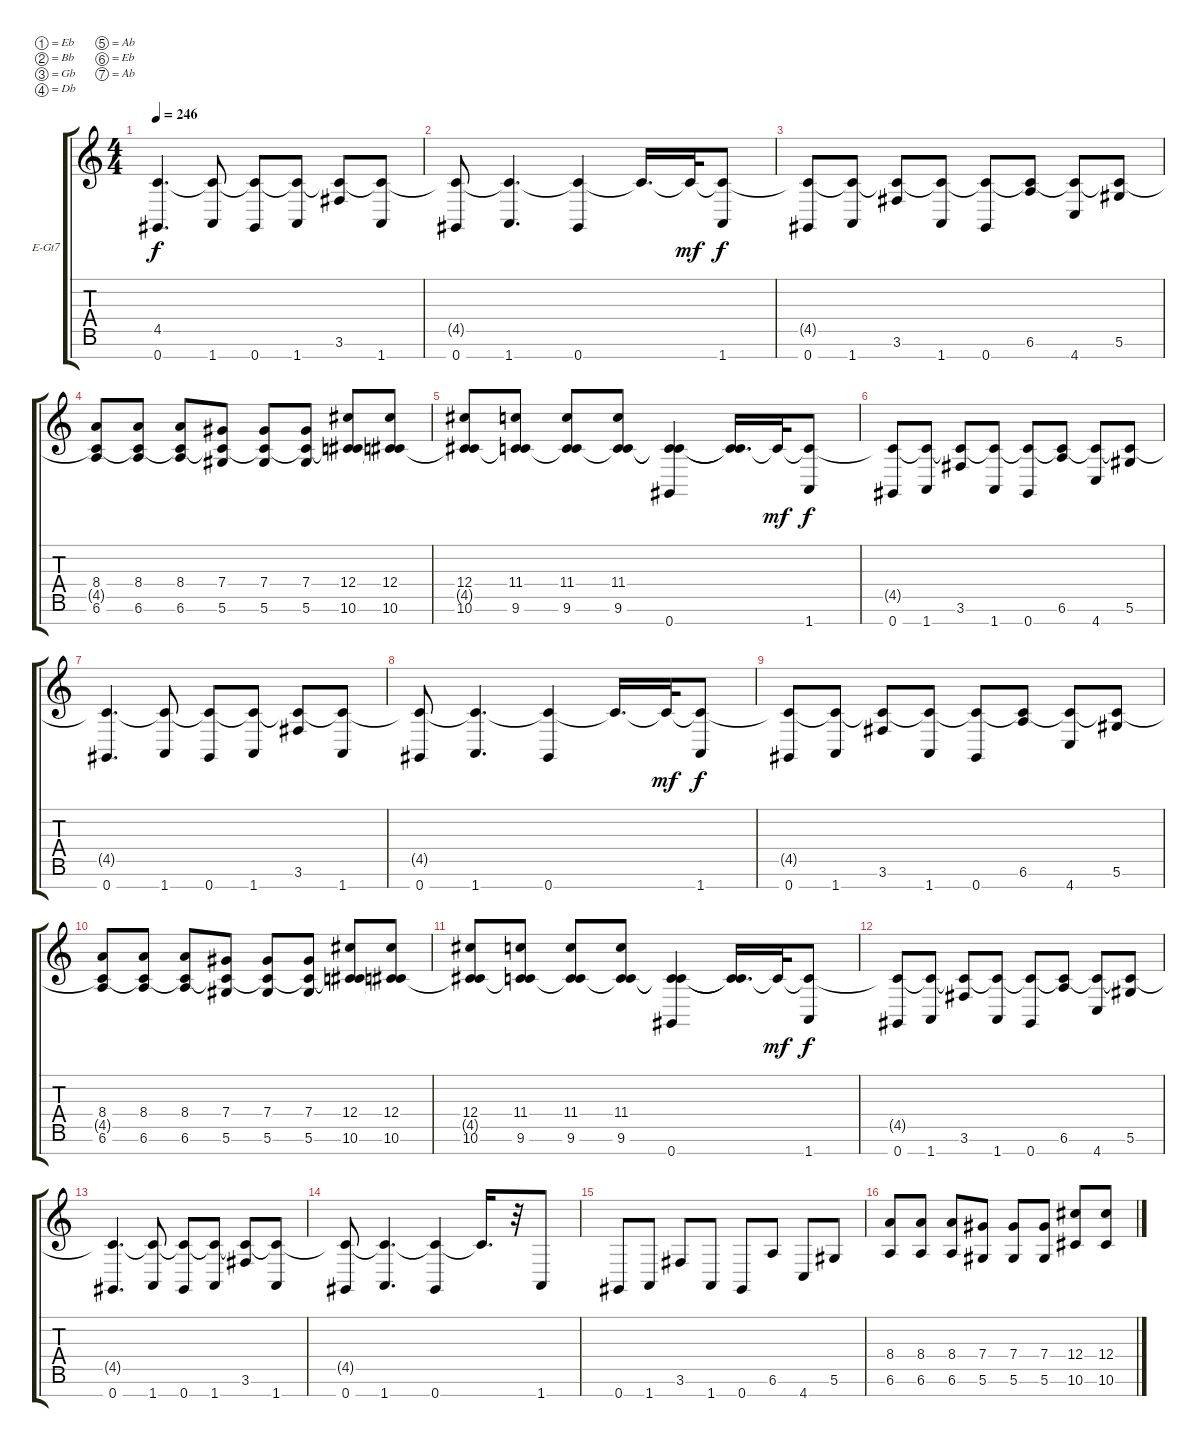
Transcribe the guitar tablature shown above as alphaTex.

\bracketExtendMode groupsimilarinstruments
\firstSystemTrackNameOrientation horizontal
\otherSystemsTrackNameOrientation horizontal
\track ("Keys (MIDI)" "E-Gt7") {solo instrument distortionguitar}
\staff {score tabs}
\tuning (Eb4 Bb3 Gb3 Db3 Ab2 Eb2 Ab1)
\ts (4 4)
\tempo 246
\clef g2
\ks c
(0.7 4.5{t}).4{d dy f} (1.7 4.5{t}).8 (0.7 4.5{t}).8 (1.7 4.5{t}).8 (3.6 4.5{t}).8 (1.7 4.5{t}).8 |
(0.7 4.5{t}).8 (1.7 4.5{t}).4{d} (0.7 4.5{t}).4 4.5{t}.16{d} 4.5{t}.32{dy mf} (1.7 4.5{t}).8{dy f} |
(0.7 4.5{t}).8 (1.7 4.5{t}).8 (3.6 4.5{t}).8 (1.7 4.5{t}).8 (0.7 4.5{t}).8 (6.6 4.5{t}).8 (4.7 4.5{t}).8 (5.6 4.5{t}).8 |
(8.4 6.6 4.5{t}).8 (8.4 6.6 4.5{t}).8 (8.4 6.6 4.5{t}).8 (7.4 5.6 4.5{t}).8 (7.4 5.6 4.5{t}).8 (7.4 5.6 4.5{t}).8 (12.4 10.6 4.5{t}).8 (12.4 10.6 4.5{t}).8 |
(12.4 10.6 4.5{t}).8 (11.4 9.6 4.5{t}).8 (11.4 9.6 4.5{t}).8 (11.4 9.6 4.5{t}).8 (0.7 9.6{t} 4.5{t}).4 (9.6{t} 4.5{t}).16{d} 4.5{t}.32{dy mf} (1.7 4.5{t}).8{dy f} |
(0.7 4.5{t}).8 (1.7 4.5{t}).8 (3.6 4.5{t}).8 (1.7 4.5{t}).8 (0.7 4.5{t}).8 (6.6 4.5{t}).8 (4.7 4.5{t}).8 (5.6 4.5{t}).8 |
(0.7 4.5{t}).4{d} (1.7 4.5{t}).8 (0.7 4.5{t}).8 (1.7 4.5{t}).8 (3.6 4.5{t}).8 (1.7 4.5{t}).8 |
(0.7 4.5{t}).8 (1.7 4.5{t}).4{d} (0.7 4.5{t}).4 4.5{t}.16{d} 4.5{t}.32{dy mf} (1.7 4.5{t}).8{dy f} |
(0.7 4.5{t}).8 (1.7 4.5{t}).8 (3.6 4.5{t}).8 (1.7 4.5{t}).8 (0.7 4.5{t}).8 (6.6 4.5{t}).8 (4.7 4.5{t}).8 (5.6 4.5{t}).8 |
(8.4 6.6 4.5{t}).8 (8.4 6.6 4.5{t}).8 (8.4 6.6 4.5{t}).8 (7.4 5.6 4.5{t}).8 (7.4 5.6 4.5{t}).8 (7.4 5.6 4.5{t}).8 (12.4 10.6 4.5{t}).8 (12.4 10.6 4.5{t}).8 |
(12.4 10.6 4.5{t}).8 (11.4 9.6 4.5{t}).8 (11.4 9.6 4.5{t}).8 (11.4 9.6 4.5{t}).8 (0.7 9.6{t} 4.5{t}).4 (9.6{t} 4.5{t}).16{d} 4.5{t}.32{dy mf} (1.7 4.5{t}).8{dy f} |
(0.7 4.5{t}).8 (1.7 4.5{t}).8 (3.6 4.5{t}).8 (1.7 4.5{t}).8 (0.7 4.5{t}).8 (6.6 4.5{t}).8 (4.7 4.5{t}).8 (5.6 4.5{t}).8 |
(0.7 4.5{t}).4{d} (1.7 4.5{t}).8 (0.7 4.5{t}).8 (1.7 4.5{t}).8 (3.6 4.5{t}).8 (1.7 4.5{t}).8 |
(0.7 4.5{t}).8 (1.7 4.5{t}).4{d} (0.7 4.5{t}).4 4.5{t}.16{d} r.32 1.7.8 |
0.7.8 1.7.8 3.6.8 1.7.8 0.7.8 6.6.8 4.7.8 5.6.8 |
(8.4 6.6).8 (8.4 6.6).8 (8.4 6.6).8 (7.4 5.6).8 (7.4 5.6).8 (7.4 5.6).8 (12.4 10.6).8 (12.4 10.6).8
